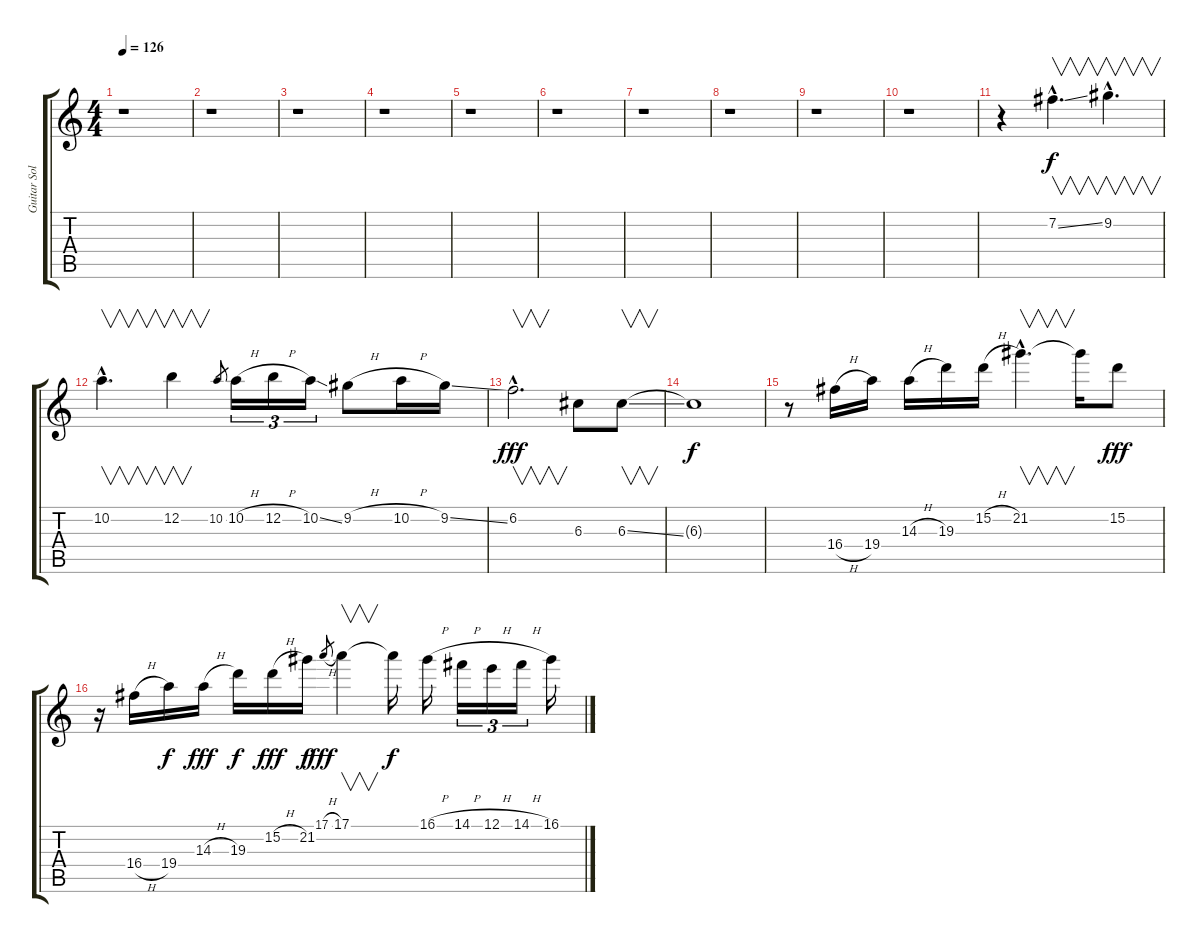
\track ("Guitar Solo" "Guitar Sol") {instrument distortionguitar}
\staff {score tabs}
\tuning (E4 B3 G3 D3 A2 E2) {hide}
\ts (4 4)
\tempo 126
\clef g2
\ks c
r.1{dy f} |
r.1 |
r.1 |
r.1 |
r.1 |
r.1 |
r.1 |
r.1 |
r.1 |
r.1 |
r.4 7.2{ss hac}.4{v d volume 16} 9.2{hac}.4{v d} |
10.2{hac}.4{v d} 12.2.4{v} 10.2.8{gr} 10.2{h}.16{tu (3 2)} 12.2{h}.16{tu (3 2)} 10.2{ss}.16{tu (3 2)} 9.2{h}.8 10.2{h}.16 9.2{ss}.16 |
6.2{hac}.2{v d dy fff} 6.3.8 6.3{ss}.8{v} |
6.3{t}.1{dy f} |
r.8 16.4{h}.16 19.4.16 14.3{h}.16 19.3.16 15.2{h}.16 21.2{hac}.4{v d} 21.2{t}.16 15.2.8{dy fff} |
r.16 16.4{h}.16 19.4.16{dy f} 14.3{h}.16{dy fff} 19.3.16{dy f} 15.2{h}.16{dy fff} 21.2.16{dy f} 17.1{h}.8{gr dy fff} 17.1.4{v} 17.1{t}.16{dy f} 16.1{h}.16 14.1{h}.16{tu (3 2)} 12.1{h}.16{tu (3 2)} 14.1{h}.16{tu (3 2)} 16.1.16
